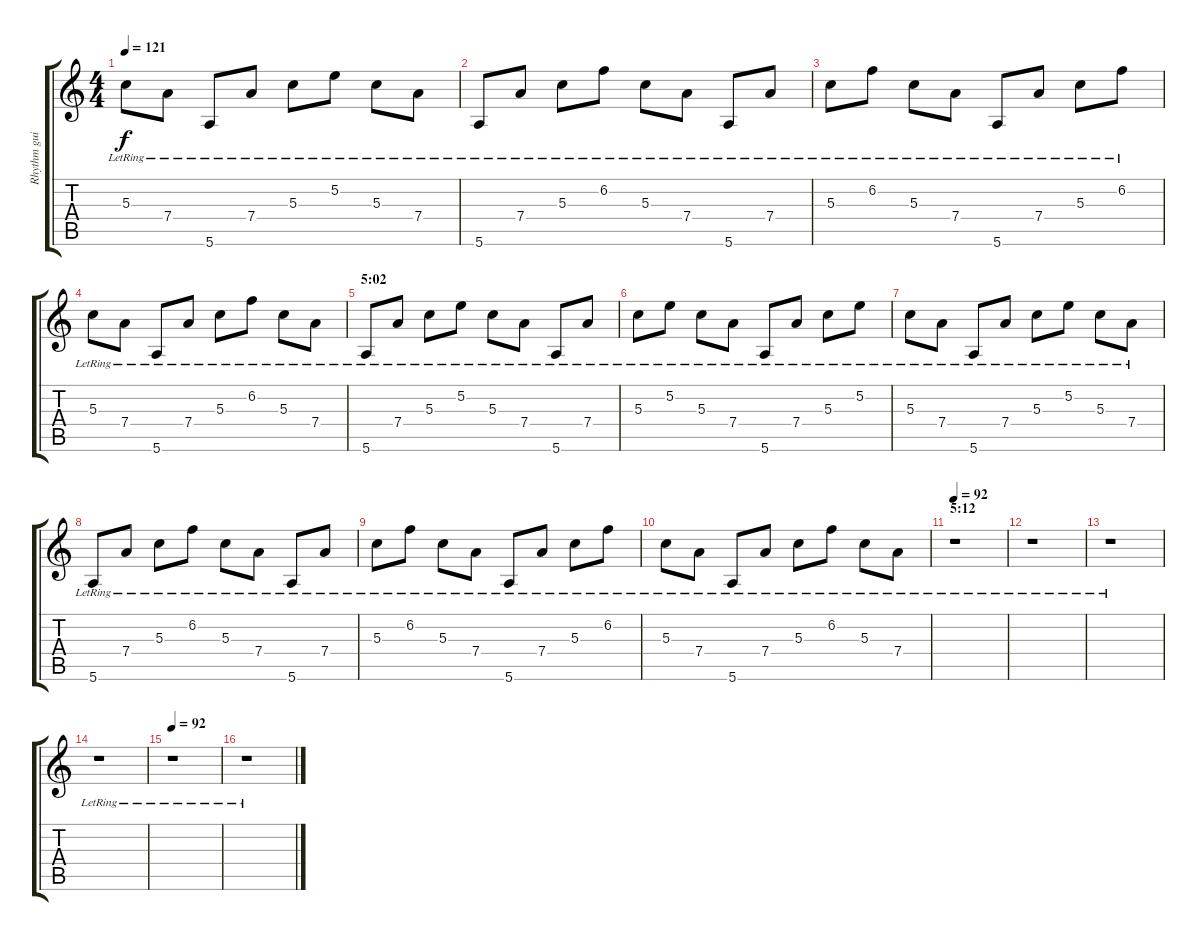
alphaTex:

\track ("Rhythm guitar" "Rhythm gui") {instrument overdrivenguitar}
\staff {score tabs}
\tuning (E4 B3 G3 D3 A2 E2) {hide}
\ts (4 4)
\tempo 121
\clef g2
\ks c
5.3{lr}.8{dy f} 7.4{lr}.8 5.6{lr}.8 7.4{lr}.8 5.3{lr}.8 5.2{lr}.8 5.3{lr}.8 7.4{lr}.8 |
5.6{lr}.8{volume 11 balance 0 instrument electricguitarjazz} 7.4{lr}.8 5.3{lr}.8 6.2{lr}.8 5.3{lr}.8 7.4{lr}.8 5.6{lr}.8 7.4{lr}.8 |
5.3{lr}.8 6.2{lr}.8 5.3{lr}.8 7.4{lr}.8 5.6{lr}.8 7.4{lr}.8 5.3{lr}.8 6.2{lr}.8 |
5.3{lr}.8 7.4{lr}.8 5.6{lr}.8 7.4{lr}.8 5.3{lr}.8 6.2{lr}.8 5.3{lr}.8 7.4{lr}.8 |
\section ("" "5:02")
5.6{lr}.8{volume 11 balance 0 instrument electricguitarjazz} 7.4{lr}.8 5.3{lr}.8 5.2{lr}.8 5.3{lr}.8 7.4{lr}.8 5.6{lr}.8 7.4{lr}.8 |
5.3{lr}.8 5.2{lr}.8 5.3{lr}.8 7.4{lr}.8 5.6{lr}.8 7.4{lr}.8 5.3{lr}.8 5.2{lr}.8 |
5.3{lr}.8 7.4{lr}.8 5.6{lr}.8 7.4{lr}.8 5.3{lr}.8 5.2{lr}.8 5.3{lr}.8 7.4{lr}.8 |
5.6{lr}.8{volume 11 balance 0 instrument electricguitarjazz} 7.4{lr}.8 5.3{lr}.8 6.2{lr}.8 5.3{lr}.8 7.4{lr}.8 5.6{lr}.8 7.4{lr}.8 |
5.3{lr}.8 6.2{lr}.8 5.3{lr}.8 7.4{lr}.8 5.6{lr}.8 7.4{lr}.8 5.3{lr}.8 6.2{lr}.8 |
5.3{lr}.8 7.4{lr}.8 5.6{lr}.8 7.4{lr}.8 5.3{lr}.8 6.2{lr}.8 5.3{lr}.8 7.4{lr}.8 |
\section ("" "5:12")
\tempo 92
r.1 |
r.1 |
r.1 |
r.1 |
\tempo 92
r.1 |
r.1
